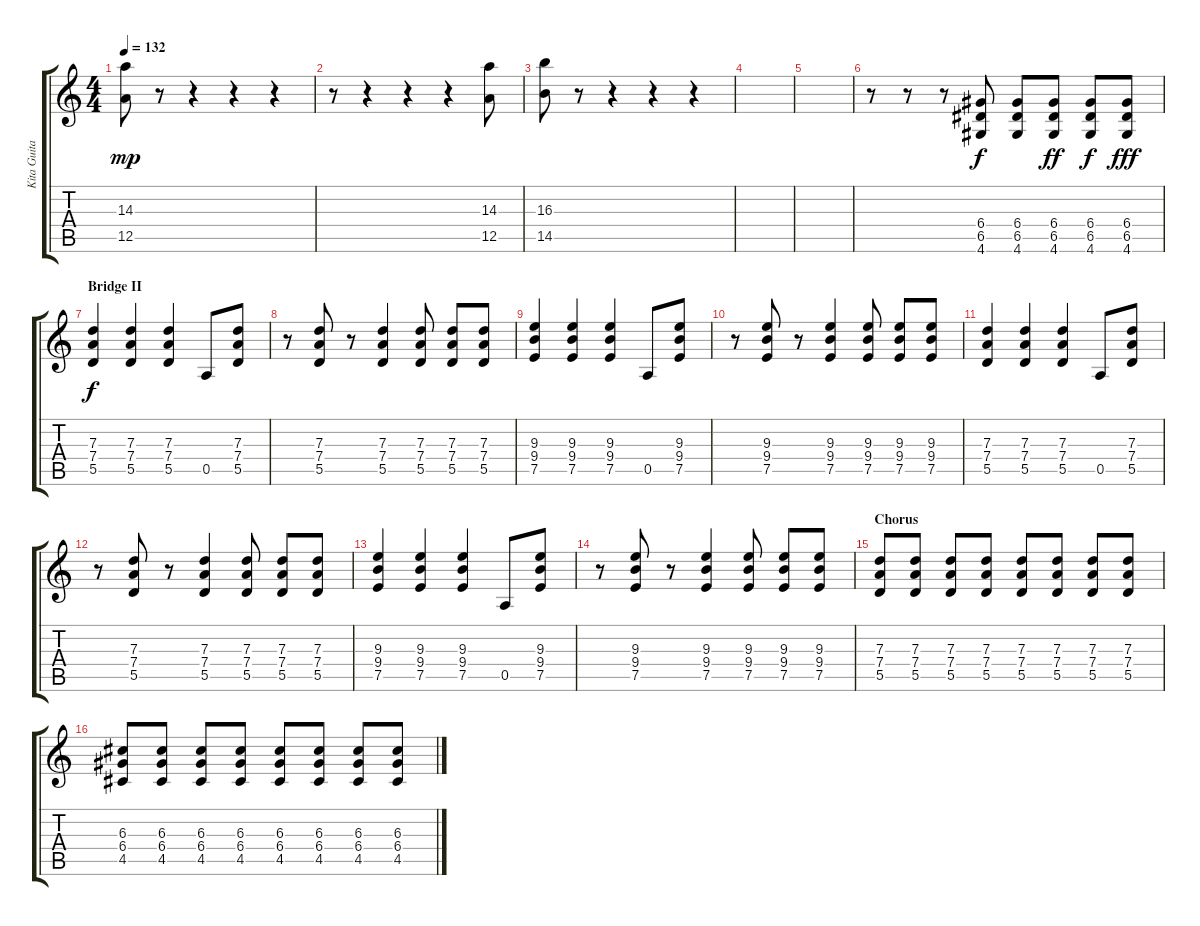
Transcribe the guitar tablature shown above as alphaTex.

\track ("Kita Guitar" "Kita Guita") {instrument distortionguitar}
\staff {score tabs}
\tuning (E4 B3 G3 D3 A2 E2) {hide}
\ts (4 4)
\tempo 132
\clef g2
\ks c
(14.3 12.5).8{dy mp} r.8 r.4 r.4 r.4 |
r.8 r.4 r.4 r.4 (14.3 12.5).8 |
(16.3 14.5).8 r.8 r.4 r.4 r.4 |
|
|
r.8 r.8 r.8 (6.4 6.5 4.6).8{dy f} (6.4 6.5 4.6).8 (6.4 6.5 4.6).8{dy ff} (6.4 6.5 4.6).8{dy f} (6.4 6.5 4.6).8{dy fff} |
\section ("" "Bridge II")
(7.3 7.4 5.5).4{dy f} (7.3 7.4 5.5).4 (7.3 7.4 5.5).4 0.5.8 (7.3 7.4 5.5).8 |
r.8 (7.3 7.4 5.5).8 r.8 (7.3 7.4 5.5).4 (7.3 7.4 5.5).8 (7.3 7.4 5.5).8 (7.3 7.4 5.5).8 |
(9.3 9.4 7.5).4 (9.3 9.4 7.5).4 (9.3 9.4 7.5).4 0.5.8 (9.3 9.4 7.5).8 |
r.8 (9.3 9.4 7.5).8 r.8 (9.3 9.4 7.5).4 (9.3 9.4 7.5).8 (9.3 9.4 7.5).8 (9.3 9.4 7.5).8 |
(7.3 7.4 5.5).4 (7.3 7.4 5.5).4 (7.3 7.4 5.5).4 0.5.8 (7.3 7.4 5.5).8 |
r.8 (7.3 7.4 5.5).8 r.8 (7.3 7.4 5.5).4 (7.3 7.4 5.5).8 (7.3 7.4 5.5).8 (7.3 7.4 5.5).8 |
(9.3 9.4 7.5).4 (9.3 9.4 7.5).4 (9.3 9.4 7.5).4 0.5.8 (9.3 9.4 7.5).8 |
r.8 (9.3 9.4 7.5).8 r.8 (9.3 9.4 7.5).4 (9.3 9.4 7.5).8 (9.3 9.4 7.5).8 (9.3 9.4 7.5).8 |
\section ("" "Chorus")
(7.3 7.4 5.5).8 (7.3 7.4 5.5).8 (7.3 7.4 5.5).8 (7.3 7.4 5.5).8 (7.3 7.4 5.5).8 (7.3 7.4 5.5).8 (7.3 7.4 5.5).8 (7.3 7.4 5.5).8 |
(6.3 6.4 4.5).8 (6.3 6.4 4.5).8 (6.3 6.4 4.5).8 (6.3 6.4 4.5).8 (6.3 6.4 4.5).8 (6.3 6.4 4.5).8 (6.3 6.4 4.5).8 (6.3 6.4 4.5).8
